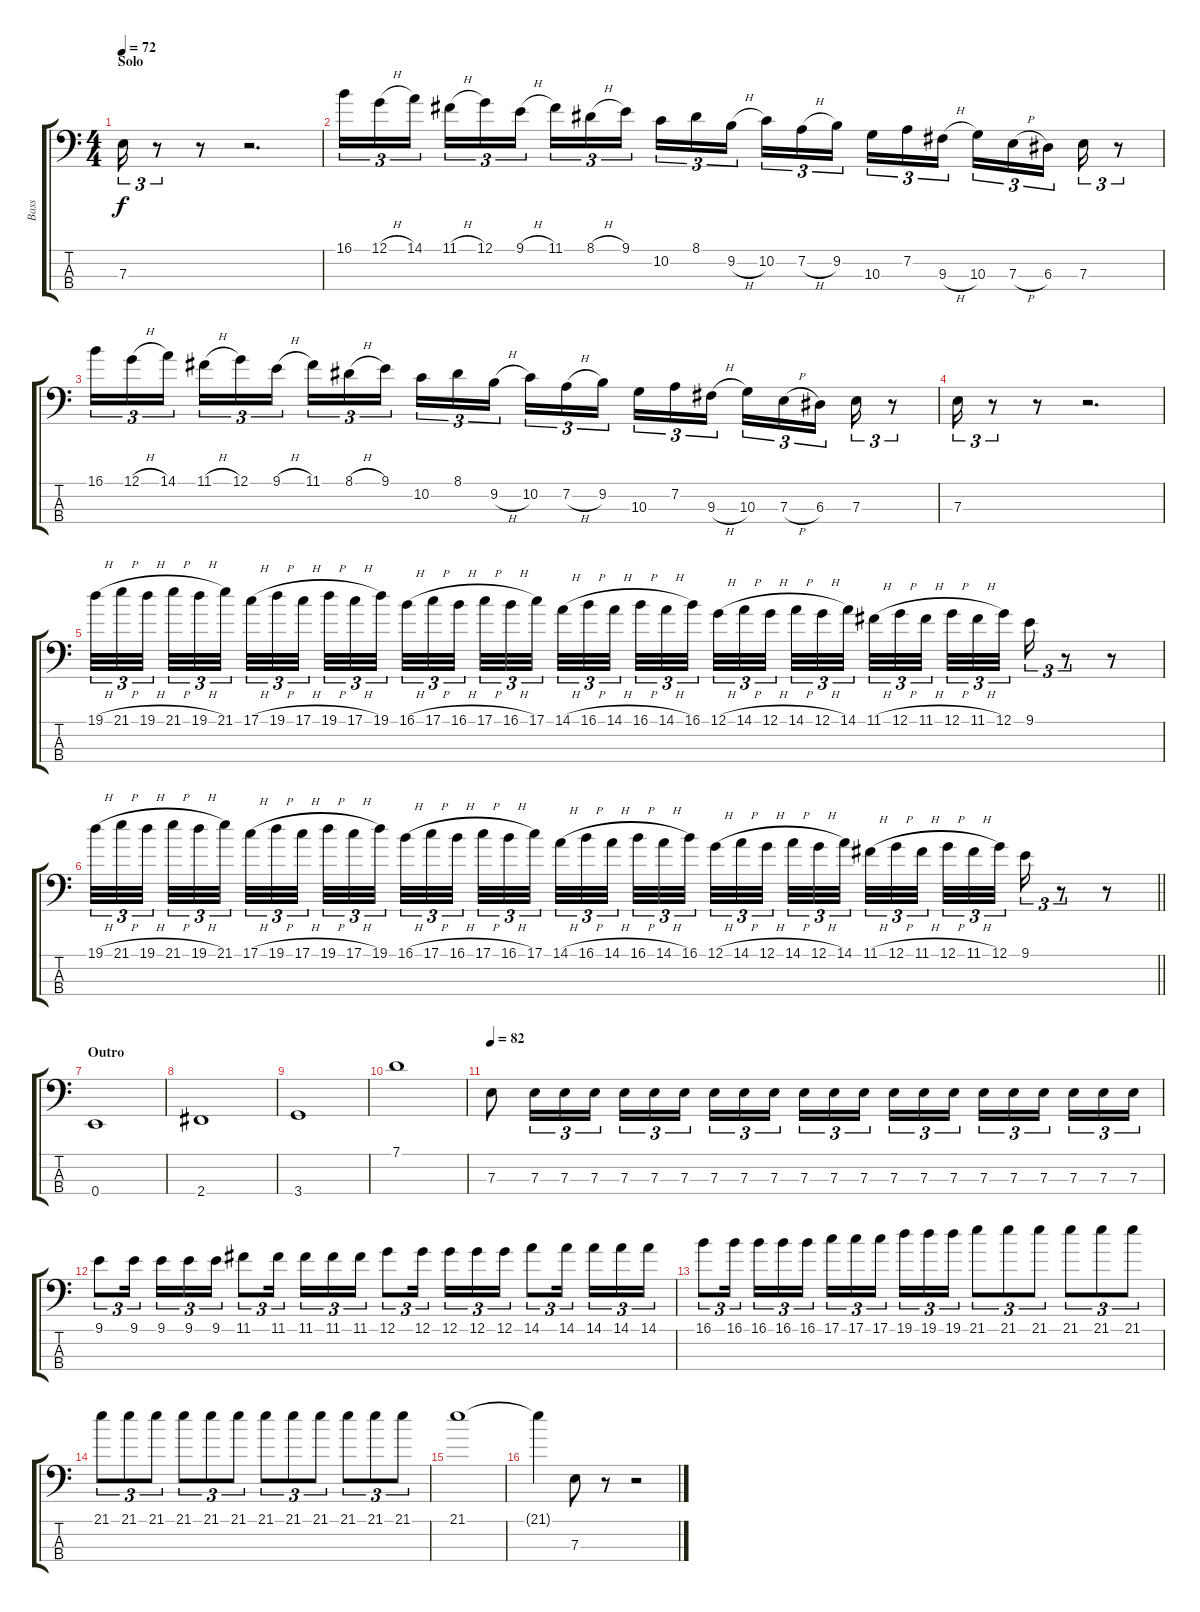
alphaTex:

\track ("Bass" "Bass") {instrument electricbassfinger}
\staff {score tabs}
\tuning (G2 D2 A1 E1) {hide}
\ts (4 4)
\section ("" "Solo")
\tempo 72
\clef f4
\ks c
7.3.16{tu (3 2) dy f} r.8{tu (3 2)} r.8 r.2{d} |
16.1.16{tu (3 2)} 12.1{h}.16{tu (3 2)} 14.1.16{tu (3 2) beam splitsecondary} 11.1{h}.16{tu (3 2)} 12.1.16{tu (3 2)} 9.1{h}.16{tu (3 2)} 11.1.16{tu (3 2)} 8.1{h}.16{tu (3 2)} 9.1.16{tu (3 2) beam splitsecondary} 10.2.16{tu (3 2)} 8.1.16{tu (3 2)} 9.2{h}.16{tu (3 2)} 10.2.16{tu (3 2)} 7.2{h}.16{tu (3 2)} 9.2.16{tu (3 2) beam splitsecondary} 10.3.16{tu (3 2)} 7.2.16{tu (3 2)} 9.3{h}.16{tu (3 2)} 10.3.16{tu (3 2)} 7.3{h}.16{tu (3 2)} 6.3.16{tu (3 2) beam splitsecondary} 7.3.16{tu (3 2)} r.8{tu (3 2)} |
16.1.16{tu (3 2)} 12.1{h}.16{tu (3 2)} 14.1.16{tu (3 2) beam splitsecondary} 11.1{h}.16{tu (3 2)} 12.1.16{tu (3 2)} 9.1{h}.16{tu (3 2)} 11.1.16{tu (3 2)} 8.1{h}.16{tu (3 2)} 9.1.16{tu (3 2) beam splitsecondary} 10.2.16{tu (3 2)} 8.1.16{tu (3 2)} 9.2{h}.16{tu (3 2)} 10.2.16{tu (3 2)} 7.2{h}.16{tu (3 2)} 9.2.16{tu (3 2) beam splitsecondary} 10.3.16{tu (3 2)} 7.2.16{tu (3 2)} 9.3{h}.16{tu (3 2)} 10.3.16{tu (3 2)} 7.3{h}.16{tu (3 2)} 6.3.16{tu (3 2) beam splitsecondary} 7.3.16{tu (3 2)} r.8{tu (3 2)} |
7.3.16{tu (3 2)} r.8{tu (3 2)} r.8 r.2{d} |
19.1{h}.32{tu (3 2)} 21.1{h}.32{tu (3 2)} 19.1{h}.32{tu (3 2) beam splitsecondary} 21.1{h}.32{tu (3 2)} 19.1{h}.32{tu (3 2)} 21.1.32{tu (3 2) beam splitsecondary} 17.1{h}.32{tu (3 2)} 19.1{h}.32{tu (3 2)} 17.1{h}.32{tu (3 2) beam splitsecondary} 19.1{h}.32{tu (3 2)} 17.1{h}.32{tu (3 2)} 19.1.32{tu (3 2)} 16.1{h}.32{tu (3 2)} 17.1{h}.32{tu (3 2)} 16.1{h}.32{tu (3 2) beam splitsecondary} 17.1{h}.32{tu (3 2)} 16.1{h}.32{tu (3 2)} 17.1.32{tu (3 2) beam splitsecondary} 14.1{h}.32{tu (3 2)} 16.1{h}.32{tu (3 2)} 14.1{h}.32{tu (3 2) beam splitsecondary} 16.1{h}.32{tu (3 2)} 14.1{h}.32{tu (3 2)} 16.1.32{tu (3 2)} 12.1{h}.32{tu (3 2)} 14.1{h}.32{tu (3 2)} 12.1{h}.32{tu (3 2) beam splitsecondary} 14.1{h}.32{tu (3 2)} 12.1{h}.32{tu (3 2)} 14.1.32{tu (3 2) beam splitsecondary} 11.1{h}.32{tu (3 2)} 12.1{h}.32{tu (3 2)} 11.1{h}.32{tu (3 2) beam splitsecondary} 12.1{h}.32{tu (3 2)} 11.1{h}.32{tu (3 2)} 12.1.32{tu (3 2)} 9.1.16{tu (3 2)} r.8{tu (3 2)} r.8 |
\barLineRight lightlight
19.1{h}.32{tu (3 2)} 21.1{h}.32{tu (3 2)} 19.1{h}.32{tu (3 2) beam splitsecondary} 21.1{h}.32{tu (3 2)} 19.1{h}.32{tu (3 2)} 21.1.32{tu (3 2) beam splitsecondary} 17.1{h}.32{tu (3 2)} 19.1{h}.32{tu (3 2)} 17.1{h}.32{tu (3 2) beam splitsecondary} 19.1{h}.32{tu (3 2)} 17.1{h}.32{tu (3 2)} 19.1.32{tu (3 2)} 16.1{h}.32{tu (3 2)} 17.1{h}.32{tu (3 2)} 16.1{h}.32{tu (3 2) beam splitsecondary} 17.1{h}.32{tu (3 2)} 16.1{h}.32{tu (3 2)} 17.1.32{tu (3 2) beam splitsecondary} 14.1{h}.32{tu (3 2)} 16.1{h}.32{tu (3 2)} 14.1{h}.32{tu (3 2) beam splitsecondary} 16.1{h}.32{tu (3 2)} 14.1{h}.32{tu (3 2)} 16.1.32{tu (3 2)} 12.1{h}.32{tu (3 2)} 14.1{h}.32{tu (3 2)} 12.1{h}.32{tu (3 2) beam splitsecondary} 14.1{h}.32{tu (3 2)} 12.1{h}.32{tu (3 2)} 14.1.32{tu (3 2) beam splitsecondary} 11.1{h}.32{tu (3 2)} 12.1{h}.32{tu (3 2)} 11.1{h}.32{tu (3 2) beam splitsecondary} 12.1{h}.32{tu (3 2)} 11.1{h}.32{tu (3 2)} 12.1.32{tu (3 2)} 9.1.16{tu (3 2)} r.8{tu (3 2)} r.8 |
\section ("" "Outro")
0.4.1 |
2.4.1 |
3.4.1 |
7.1.1 |
\tempo 82
7.3.8 7.3.16{tu (3 2)} 7.3.16{tu (3 2)} 7.3.16{tu (3 2)} 7.3.16{tu (3 2)} 7.3.16{tu (3 2)} 7.3.16{tu (3 2) beam splitsecondary} 7.3.16{tu (3 2)} 7.3.16{tu (3 2)} 7.3.16{tu (3 2)} 7.3.16{tu (3 2)} 7.3.16{tu (3 2)} 7.3.16{tu (3 2) beam splitsecondary} 7.3.16{tu (3 2)} 7.3.16{tu (3 2)} 7.3.16{tu (3 2)} 7.3.16{tu (3 2)} 7.3.16{tu (3 2)} 7.3.16{tu (3 2) beam splitsecondary} 7.3.16{tu (3 2)} 7.3.16{tu (3 2)} 7.3.16{tu (3 2)} |
9.1.8{tu (3 2)} 9.1.16{tu (3 2) beam splitsecondary} 9.1.16{tu (3 2)} 9.1.16{tu (3 2)} 9.1.16{tu (3 2)} 11.1.8{tu (3 2)} 11.1.16{tu (3 2) beam splitsecondary} 11.1.16{tu (3 2)} 11.1.16{tu (3 2)} 11.1.16{tu (3 2)} 12.1.8{tu (3 2)} 12.1.16{tu (3 2) beam splitsecondary} 12.1.16{tu (3 2)} 12.1.16{tu (3 2)} 12.1.16{tu (3 2)} 14.1.8{tu (3 2)} 14.1.16{tu (3 2) beam splitsecondary} 14.1.16{tu (3 2)} 14.1.16{tu (3 2)} 14.1.16{tu (3 2)} |
16.1.8{tu (3 2)} 16.1.16{tu (3 2) beam splitsecondary} 16.1.16{tu (3 2)} 16.1.16{tu (3 2)} 16.1.16{tu (3 2)} 17.1.16{tu (3 2)} 17.1.16{tu (3 2)} 17.1.16{tu (3 2) beam splitsecondary} 19.1.16{tu (3 2)} 19.1.16{tu (3 2)} 19.1.16{tu (3 2)} 21.1.8{tu (3 2)} 21.1.8{tu (3 2)} 21.1.8{tu (3 2)} 21.1.8{tu (3 2)} 21.1.8{tu (3 2)} 21.1.8{tu (3 2)} |
21.1.8{tu (3 2)} 21.1.8{tu (3 2)} 21.1.8{tu (3 2)} 21.1.8{tu (3 2)} 21.1.8{tu (3 2)} 21.1.8{tu (3 2)} 21.1.8{tu (3 2)} 21.1.8{tu (3 2)} 21.1.8{tu (3 2)} 21.1.8{tu (3 2)} 21.1.8{tu (3 2)} 21.1.8{tu (3 2)} |
21.1.1 |
21.1{t}.4 7.3.8 r.8 r.2
